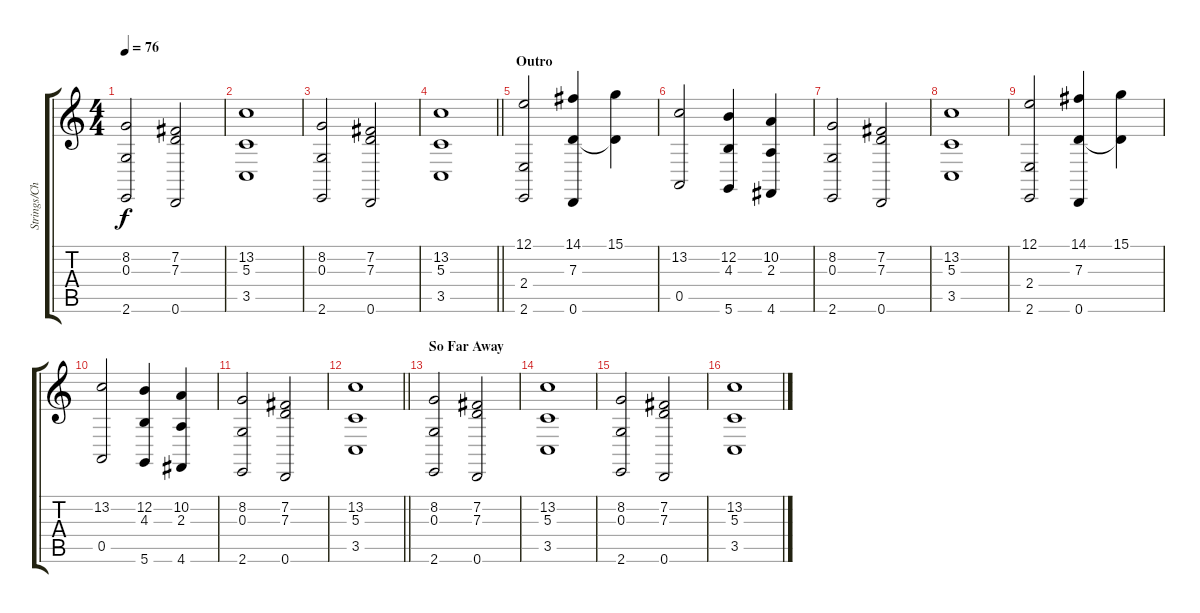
\track ("Strings/Chorus" "Strings/Ch") {instrument stringensemble1}
\staff {score tabs}
\tuning (E4 B3 G3 D3 A2 D2) {hide}
\ts (4 4)
\tempo 76
\clef g2
\ks c
(8.2 0.3 2.6).2{dy f} (7.2 7.3 0.6).2 |
(13.2 5.3 3.5).1 |
(8.2 0.3 2.6).2 (7.2 7.3 0.6).2 |
\barLineRight lightlight
(13.2 5.3 3.5).1 |
\section ("" "Outro")
(12.1 2.4 2.6).2 (14.1 7.3 0.6).4 (15.1 7.3{t}).4 |
(13.2 0.5).2 (12.2 4.3 5.6).4 (10.2 2.3 4.6).4 |
(8.2 0.3 2.6).2 (7.2 7.3 0.6).2 |
(13.2 5.3 3.5).1 |
(12.1 2.4 2.6).2 (14.1 7.3 0.6).4 (15.1 7.3{t}).4 |
(13.2 0.5).2 (12.2 4.3 5.6).4 (10.2 2.3 4.6).4 |
(8.2 0.3 2.6).2 (7.2 7.3 0.6).2 |
\barLineRight lightlight
(13.2 5.3 3.5).1 |
\section ("" "So Far Away")
(8.2 0.3 2.6).2 (7.2 7.3 0.6).2 |
(13.2 5.3 3.5).1 |
(8.2 0.3 2.6).2 (7.2 7.3 0.6).2 |
(13.2 5.3 3.5).1
